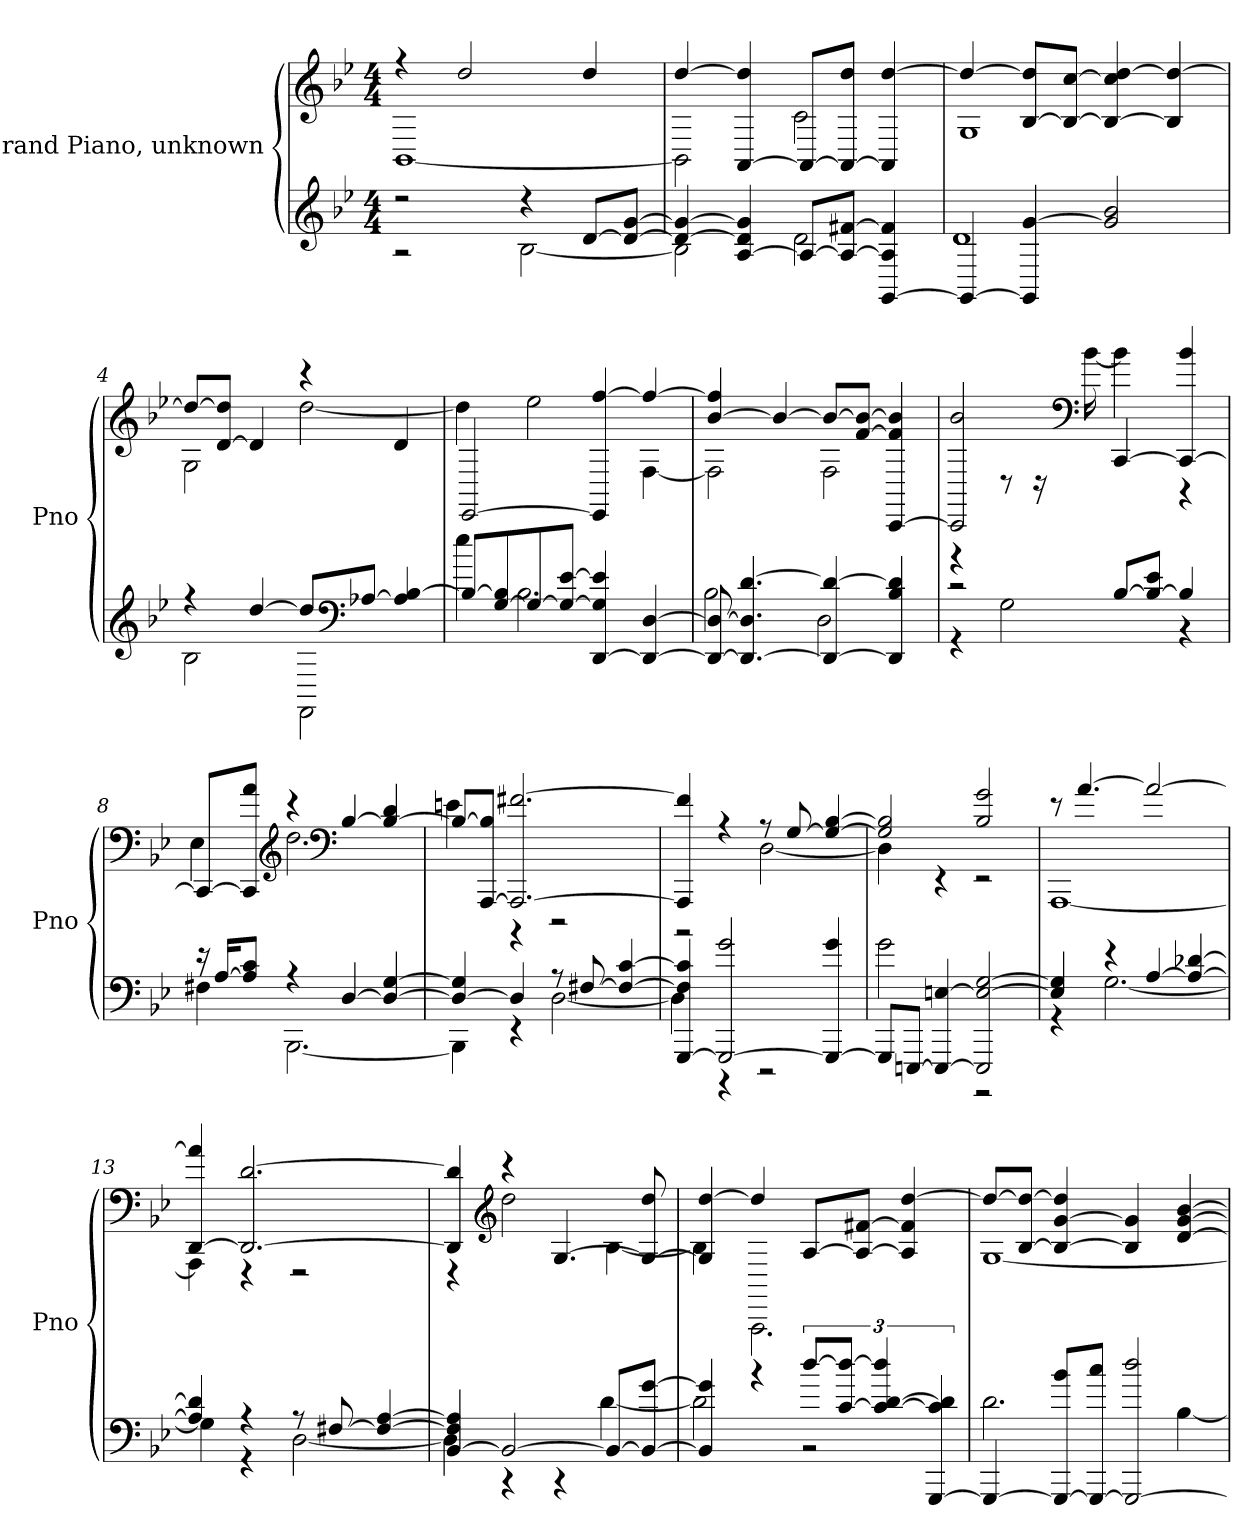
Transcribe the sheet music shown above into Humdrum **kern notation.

**kern	**kern
*part1	*part1
*staff2	*staff1
*I"Grand Piano, unknown	*
*I'Pno	*
*clefG2	*clefG2
*k[b-e-]	*k[b-e-]
*M4/4	*M4/4
*MM107	*MM107
=1	=1
*^	*^
2r	2r	4r	[1BB-
.	.	2dd/	.
4r	[2B-\	.	.
[8d/L	.	4dd/	.
8d/_ [8g/J	.	.	.
=2	=2	=2	=2
4d/_ 4g/_	2B-\]	[4dd/	2BB-\]
[4A/ 4d/] 4g/]	.	[4AA/ 4dd/]	.
8A/L_	2d\	8AA/L_	2c\
8A/_ [8f#X/J	.	8AA/_ 8dd/J	.
[4GG/ 4A/] 4f#/]	.	4AA/] [4dd/	.
=3	=3	=3	=3
4GG/_	1d	4dd/_	1G
4GG/] [4g/	.	[8B-/ 8dd/]L	.
.	.	8B-/_ [8cc/J	.
2g/] 2b-/	.	4B-/_ 4cc/] [4dd/	.
.	.	4B-/] 4dd/_	.
=4	=4	=4	=4
4r	2B-\	8dd/L_	2G\
.	.	[8d/ 8dd/]J	.
[4dd/	.	4d/]	.
8dd/L]	2FF\	4r	[2dd\
*clefF4	*	*	*
[8A-X/J	.	.	.
4A-/] [4B-/	.	4d/	.
!!LO:LB:g=z	!!
=5	=5	=5	=5
8B-/L_	4ee-\	[2EE-/	4dd\]
[8G/ 8B-/]	.	.	.
8G/_	2.B-\	.	2ee-\
8G/_ [8e-/J	.	.	.
[4DD/ 4G/] 4e-/]	.	4EE-/] [4ff/	.
4DD/_ [4D/	.	4ff/_	[4F\
=6	=6	=6	=6
8DD/_ 8D/_	2B-\	[4b-/ 4ff/]	2F\]
4.DD/_ 4.D/] [4.d/	.	.	.
.	.	4b-/_	.
4DD/_ 4d/_	2D\	8b-/L_	2F\
.	.	[8f/ 8b-/_J	.
4DD/] 4B-/ 4d/]	.	[4CC/ 4f/] 4b-/]	.
=7	=7	=7	=7
2r	4r	2CC/] 2b-/	4r
.	2G\	.	8r
.	.	.	16r
*	*	*clefF4	*
.	.	.	[16b-\
[8B-/L	.	[4CC/	4b-\]
8B-/_ 8e-/J	.	.	.
4B-/]	4r	4CC/_ 4b-/	4r
=8	=8	=8	=8
16r	4F#X\	8CC/L_	4E-\
[16A/KL	.	.	.
8A/] 8c/J	.	8CC/] 8a/J	.
*	*	*clefG2	*
4r	[2.BBB-\	4r	2.dd\
*	*	*clefF4	*
[4D/	.	[4B-/	.
4D/_ [4G/	.	4B-/_ 4d/	.
!!LO:LB:g=z	!!
=9	=9	=9	=9
4D/_ 4G/]	4BBB-\]	8B-/L_	4en\
.	.	[8AAA/ 8B-/]J	.
4D/]	4r	2.AAA/_ [2.f#X/	4r
8r	[2D\	.	2r
[8F#X/	.	.	.
4F#/_ [4c/	.	.	.
=10	=10	=10	=10
[4GGG/ 4F#/] 4c/]	4D\]	4AAA/] 4f#/]	2r
2GGG/_ 2g/	4r	4r	.
.	2r	8r	[2D\
.	.	[8G/	.
4GGG/_ 4g/	.	4G/_ [4B-/	.
=11	=11	=11	=11
8GGG/L]	2g\	2G/] 2B-/]	4D\]
[8EEEn/J	.	.	.
4EEE/_ [4En/	.	.	4r
2EEE/] 2E/_ [2G/	2r	2B-/ 2g/	2r
=12	=12	=12	=12
4E/] 4G/]	4r	8r	[1AAA
.	.	[4.a/	.
4r	[2.G\	.	.
[4A/	.	2a/_	.
4A/_ [4d-X/	.	.	.
=13	=13	=13	=13
4A/] 4d-/]	4G\]	[4DD/ 4a/]	4AAA\]
4r	4r	2.DD/_ [2.d/	4r
8r	[2D\	.	2r
[8F#X/	.	.	.
4F#/_ [4A/	.	.	.
!!LO:LB:g=z	!!
=14	=14	=14	=14
[4BB-/ 4F#/] 4A/]	4D\]	4DD/] 4d/]	4r
*	*	*clefG2	*
2BB-/_	4r	4r	2dd\
.	4r	[4.G/	.
8BB-/L_	[4d\	.	[4B-\
8BB-/_ [8g/J	.	8G/_ 8dd/	.
=15	=15	=15	=15
4BB-/] 4g/]	2d\]	4G/] [4dd/	4B-\]
4r	.	4dd/]	2.AAA\
[12dd/L	2r	[8A/L	.
[12c/ 12dd/_J	.	.	.
.	.	8A/_ [8f#X/J	.
6c/_ [6d/ 6dd/]	.	.	.
.	.	4A/] 4f#/] [4dd/	.
[6GGG/ 6c/] 6d/]	.	.	.
=16	=16	=16	=16
4GGG/_	2.d\	8dd/L_	[1G
.	.	[8B-/ 8dd/_J	.
8GGG/_ 8b-/L	.	4B-/_ [4g/ 4dd/]	.
8GGG/_ 8cc/J	.	.	.
2GGG/_ 2dd/	.	4B-/] 4g/]	.
.	[4B-\	[4d/ [4g/ [4b-/	.
*v	*v	*	*
*	*v	*v
=	=
*-	*-
